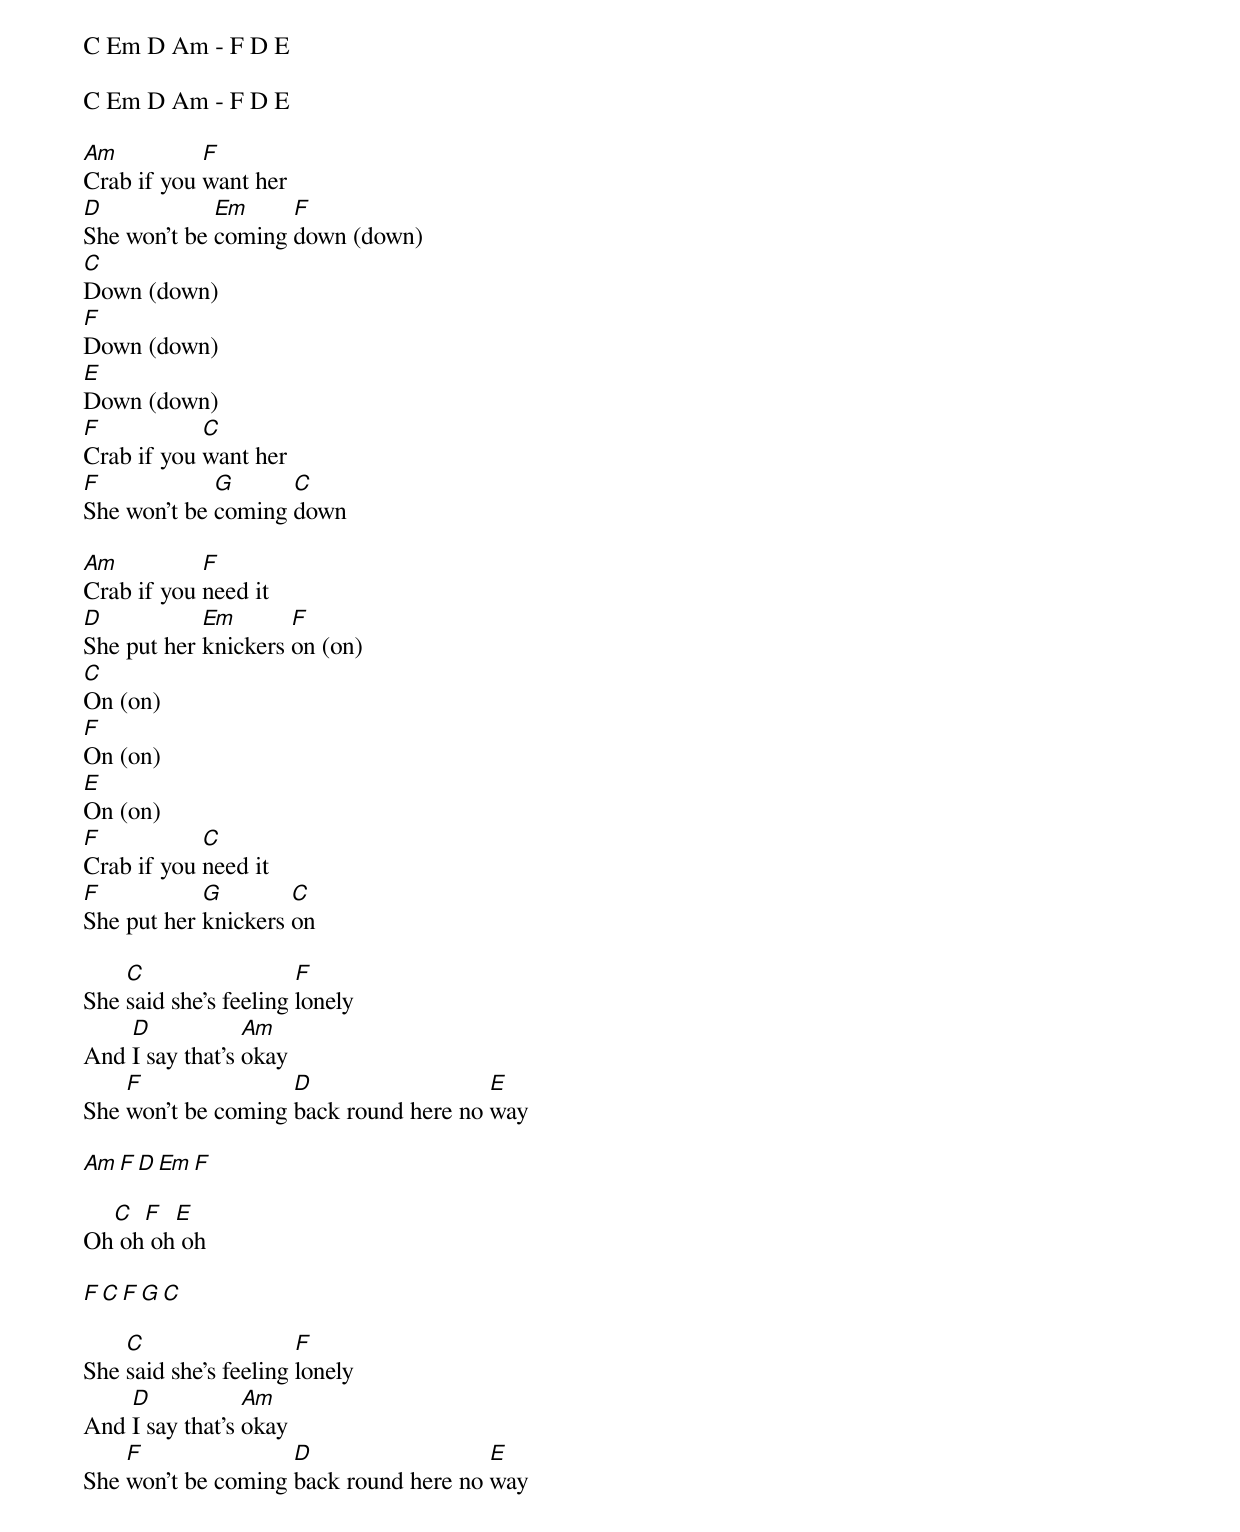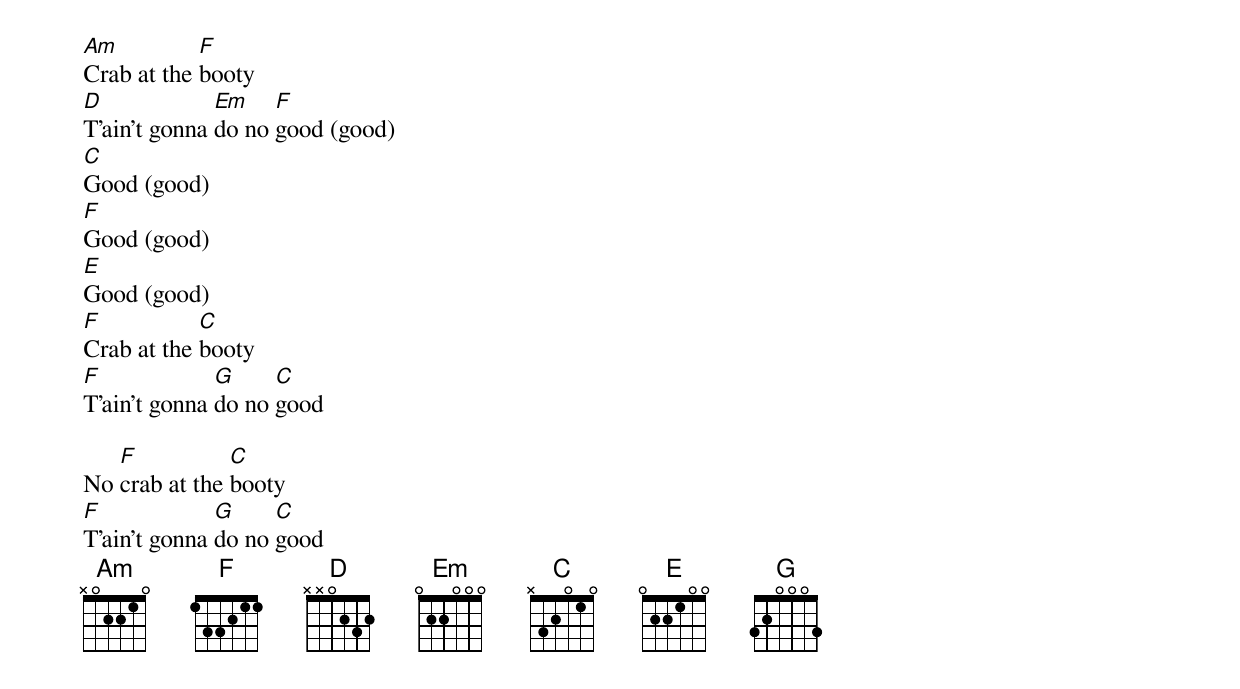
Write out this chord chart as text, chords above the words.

C Em D Am - F D E

C Em D Am - F D E

Am          F
Crab if you want her
D            Em     F
She won't be coming down (down)
C
Down (down)
F
Down (down)
E
Down (down)
F           C
Crab if you want her
F            G      C
She won't be coming down

Am          F
Crab if you need it
D           Em       F
She put her knickers on (on)
C
On (on)
F
On (on)
E
On (on)
F           C
Crab if you need it
F           G        C
She put her knickers on

    C                  F
She said she's feeling lonely
    D            Am
And I say that's okay
    F               D                  E
She won't be coming back round here no way

Am F D Em F

  C  F  E
Oh oh oh oh

F C F G C

    C                  F
She said she's feeling lonely
    D            Am
And I say that's okay
    F               D                  E
She won't be coming back round here no way

Am          F
Crab at the booty
D             Em    F
T'ain't gonna do no good (good)
C
Good (good)
F
Good (good)
E
Good (good)
F           C
Crab at the booty
F             G     C
T'ain't gonna do no good

   F           C
No crab at the booty
F             G     C
T'ain't gonna do no good
